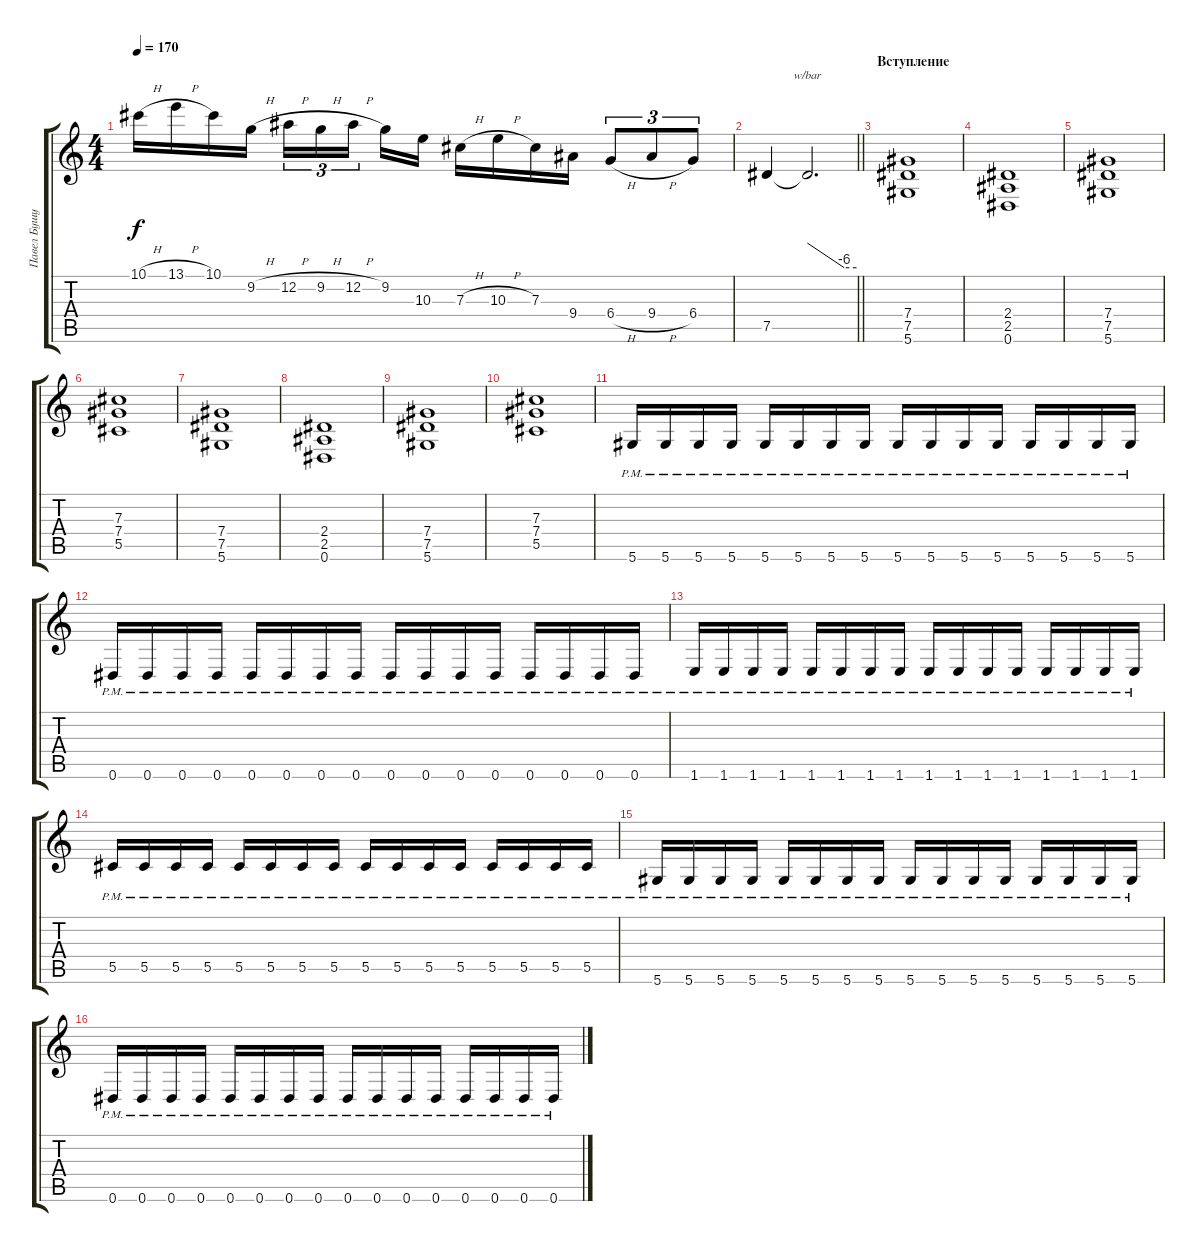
\track ("Павел Бушуев" "Павел Бушу") {instrument distortionguitar}
\staff {score tabs}
\tuning (Eb4 Bb3 Gb3 Db3 Ab2 Eb2) {hide}
\ts (4 4)
\tempo 170
\clef g2
\ks c
10.1{h}.16{dy f} 13.1{h}.16 10.1.16 9.2{h}.16 12.2{h}.16{tu (3 2)} 9.2{h}.16{tu (3 2)} 12.2{h}.16{tu (3 2) beam splitsecondary} 9.2.16 10.3.16 7.3{h}.16 10.3{h}.16 7.3.16 9.4.16 6.4{h}.8{tu (3 2)} 9.4{h}.8{tu (3 2)} 6.4.8{tu (3 2)} |
\barLineRight lightlight
7.5.4 7.5{t}.2{d tbe (custom default 0 0 45 -24 60 -24)} |
\section ("" "Вступление")
(7.4 7.5 5.6).1 |
(2.4 2.5 0.6).1 |
(7.4 7.5 5.6).1 |
(7.3 7.4 5.5).1 |
(7.4 7.5 5.6).1 |
(2.4 2.5 0.6).1 |
(7.4 7.5 5.6).1 |
(7.3 7.4 5.5).1 |
5.6{pm}.16 5.6{pm}.16 5.6{pm}.16 5.6{pm}.16 5.6{pm}.16 5.6{pm}.16 5.6{pm}.16 5.6{pm}.16 5.6{pm}.16 5.6{pm}.16 5.6{pm}.16 5.6{pm}.16 5.6{pm}.16 5.6{pm}.16 5.6{pm}.16 5.6{pm}.16 |
0.6{pm}.16 0.6{pm}.16 0.6{pm}.16 0.6{pm}.16 0.6{pm}.16 0.6{pm}.16 0.6{pm}.16 0.6{pm}.16 0.6{pm}.16 0.6{pm}.16 0.6{pm}.16 0.6{pm}.16 0.6{pm}.16 0.6{pm}.16 0.6{pm}.16 0.6{pm}.16 |
1.6{pm}.16 1.6{pm}.16 1.6{pm}.16 1.6{pm}.16 1.6{pm}.16 1.6{pm}.16 1.6{pm}.16 1.6{pm}.16 1.6{pm}.16 1.6{pm}.16 1.6{pm}.16 1.6{pm}.16 1.6{pm}.16 1.6{pm}.16 1.6{pm}.16 1.6{pm}.16 |
5.5{pm}.16 5.5{pm}.16 5.5{pm}.16 5.5{pm}.16 5.5{pm}.16 5.5{pm}.16 5.5{pm}.16 5.5{pm}.16 5.5{pm}.16 5.5{pm}.16 5.5{pm}.16 5.5{pm}.16 5.5{pm}.16 5.5{pm}.16 5.5{pm}.16 5.5{pm}.16 |
5.6{pm}.16 5.6{pm}.16 5.6{pm}.16 5.6{pm}.16 5.6{pm}.16 5.6{pm}.16 5.6{pm}.16 5.6{pm}.16 5.6{pm}.16 5.6{pm}.16 5.6{pm}.16 5.6{pm}.16 5.6{pm}.16 5.6{pm}.16 5.6{pm}.16 5.6{pm}.16 |
0.6{pm}.16 0.6{pm}.16 0.6{pm}.16 0.6{pm}.16 0.6{pm}.16 0.6{pm}.16 0.6{pm}.16 0.6{pm}.16 0.6{pm}.16 0.6{pm}.16 0.6{pm}.16 0.6{pm}.16 0.6{pm}.16 0.6{pm}.16 0.6{pm}.16 0.6{pm}.16
